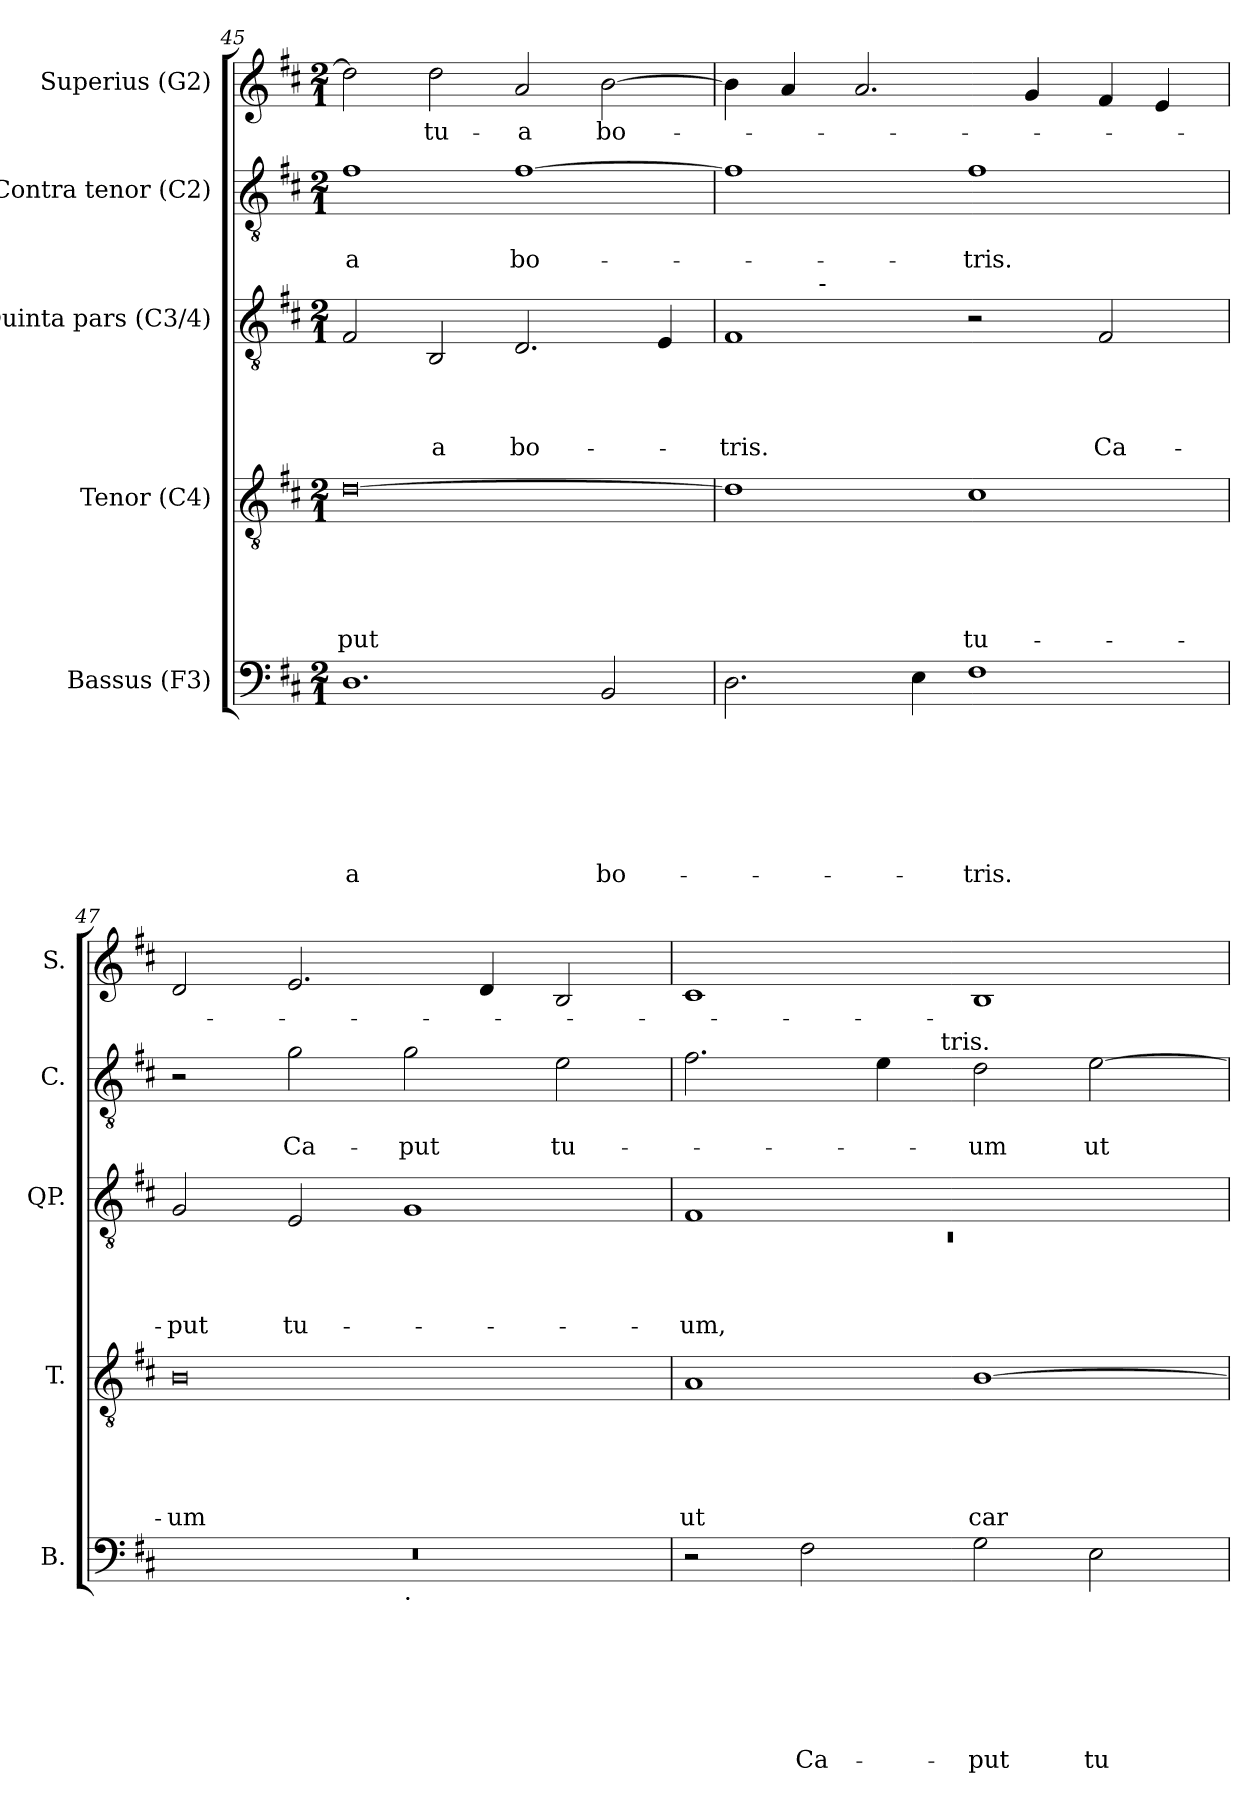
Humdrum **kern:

**kern	**text	**text	**text	**text	**text	**text	**text	**kern	**text	**text	**text	**text	**text	**kern	**text	**text	**text	**text	**kern	**text	**text	**kern	**text
*part5	*part5	*part5	*part5	*part5	*part5	*part5	*part5	*part4	*part4	*part4	*part4	*part4	*part4	*part3	*part3	*part3	*part3	*part3	*part2	*part2	*part2	*part1	*part1
*staff5	*staff5	*staff5	*staff5	*staff5	*staff5	*staff5	*staff5	*staff4	*staff4	*staff4	*staff4	*staff4	*staff4	*staff3	*staff3	*staff3	*staff3	*staff3	*staff2	*staff2	*staff2	*staff1	*staff1
*I"Bassus (F3)	*	*	*	*	*	*	*	*I"Tenor (C4)	*	*	*	*	*	*I"Quinta pars (C3/4)	*	*	*	*	*I"Contra tenor (C2)	*	*	*I"Superius (G2)	*
*I'B.	*	*	*	*	*	*	*	*I'T.	*	*	*	*	*	*I'QP.	*	*	*	*	*I'C.	*	*	*I'S.	*
*clefF4	*	*	*	*	*	*	*	*clefGv2	*	*	*	*	*	*clefGv2	*	*	*	*	*clefGv2	*	*	*clefG2	*
*k[f#c#]	*	*	*	*	*	*	*	*k[f#c#]	*	*	*	*	*	*k[f#c#]	*	*	*	*	*k[f#c#]	*	*	*k[f#c#]	*
*D:	*	*	*	*	*	*	*	*D:	*	*	*	*	*	*D:	*	*	*	*	*D:	*	*	*D:	*
*M2/1	*	*	*	*	*	*	*	*M2/1	*	*	*	*	*	*M2/1	*	*	*	*	*M2/1	*	*	*M2/1	*
=45	=45	=45	=45	=45	=45	=45	=45	=45	=45	=45	=45	=45	=45	=45	=45	=45	=45	=45	=45	=45	=45	=45	=45
!	!	!	!	!	!	!	!LO:LY:b:rj	!	!	!	!	!	!LO:LY:b	!	!	!	!	!	!	!	!LO:LY:b:rj	!	!
1.D	.	.	.	.	.	.	-a	[<0d	.	.	.	.	-put	2F#/	.	.	.	.	1f#	.	-a	2dd\]	.
!	!	!	!	!	!	!	!	!	!	!	!	!	!	!	!	!	!	!LO:LY:b	!	!	!	!	!LO:LY:b
.	.	.	.	.	.	.	.	.	.	.	.	.	.	2BB/	.	.	.	-a	.	.	.	2dd\	tu-
!	!	!	!	!	!	!	!	!	!	!	!	!	!	!	!	!	!	!LO:LY:b	!	!	!LO:LY:b	!	!LO:LY:b
.	.	.	.	.	.	.	.	.	.	.	.	.	.	2.D/	.	.	.	bo-	[<1f#	.	bo-	2a/	-a
!	!	!	!	!	!	!	!LO:LY:b	!	!	!	!	!	!	!	!	!	!	!	!	!	!	!	!LO:LY:b
2BB/	.	.	.	.	.	.	bo-	.	.	.	.	.	.	.	.	.	.	.	.	.	.	[<2b\	bo-
.	.	.	.	.	.	.	.	.	.	.	.	.	.	4E/	.	.	.	.	.	.	.	.	.
!!LO:LB:g=z
=46	=46	=46	=46	=46	=46	=46	=46	=46	=46	=46	=46	=46	=46	=46	=46	=46	=46	=46	=46	=46	=46	=46	=46
!	!	!	!	!	!	!	!	!	!	!	!	!	!	!	!	!	!	!LO:LY:b	!	!	!	!	!
*	*	*	*	*	*	*	*	*	*	*	*	*	*	*^	*	*	*	*	*	*	*	*	*
2.D\	.	.	.	.	.	.	.	1d]	.	.	.	.	.	1F#	4.ryy	.	.	.	-tris.	1f#]	.	.	4b\]	.
.	.	.	.	.	.	.	.	.	.	.	.	.	.	.	.	.	.	.	.	.	.	.	4a/	.
!	!	!	!	!	!	!	!	!	!	!	!	!	!	!	!LO:TX:a:t=-	!	!	!	!	!	!	!	!	!
.	.	.	.	.	.	.	.	.	.	.	.	.	.	.	1ryy	.	.	.	.	.	.	.	.	.
.	.	.	.	.	.	.	.	.	.	.	.	.	.	.	.	.	.	.	.	.	.	.	2.a/	.
4E\	.	.	.	.	.	.	.	.	.	.	.	.	.	.	.	.	.	.	.	.	.	.	.	.
!	!	!	!	!	!	!	!LO:LY:b	!	!	!	!	!	!LO:LY:b	!	!	!	!	!	!	!	!	!LO:LY:b	!	!
1F#	.	.	.	.	.	.	-tris.	1c#	.	.	.	.	tu-	2r	.	.	.	.	.	1f#	.	-tris.	.	.
.	.	.	.	.	.	.	.	.	.	.	.	.	.	.	.	.	.	.	.	.	.	.	4g/	.
.	.	.	.	.	.	.	.	.	.	.	.	.	.	.	2ryy	.	.	.	.	.	.	.	.	.
!	!	!	!	!	!	!	!	!	!	!	!	!	!	!	!	!	!	!	!LO:LY:b	!	!	!	!	!
.	.	.	.	.	.	.	.	.	.	.	.	.	.	2F#/	.	.	.	.	Ca-	.	.	.	4f#/	.
.	.	.	.	.	.	.	.	.	.	.	.	.	.	.	.	.	.	.	.	.	.	.	4e/	.
.	.	.	.	.	.	.	.	.	.	.	.	.	.	.	8ryy	.	.	.	.	.	.	.	.	.
=47	=47	=47	=47	=47	=47	=47	=47	=47	=47	=47	=47	=47	=47	=47	=47	=47	=47	=47	=47	=47	=47	=47	=47	=47
!	!	!	!	!	!	!	!	!	!	!	!	!	!LO:LY:b	!	!	!	!	!	!LO:LY:b	!	!	!	!	!
*^	*	*	*	*	*	*	*	*	*	*	*	*	*	*v	*v	*	*	*	*	*	*	*	*	*
0r	1ryy	.	.	.	.	.	.	.	0B	.	.	.	.	-um	2G/	.	.	.	-put	2r	.	.	2d/	.
!	!	!	!	!	!	!	!	!	!	!	!	!	!	!	!	!	!	!	!LO:LY:b	!	!	!LO:LY:b	!	!
.	.	.	.	.	.	.	.	.	.	.	.	.	.	.	2E/	.	.	.	tu-	2g\	.	Ca-	2.e/	.
!	!LO:TX:b:t=.	!	!	!	!	!	!	!	!	!	!	!	!	!	!	!	!	!	!	!	!	!	!	!
!	!	!	!	!	!	!	!	!	!	!	!	!	!	!	!	!	!	!	!	!	!	!LO:LY:b	!	!
.	1ryy	.	.	.	.	.	.	.	.	.	.	.	.	.	1G	.	.	.	.	2g\	.	-put	.	.
.	.	.	.	.	.	.	.	.	.	.	.	.	.	.	.	.	.	.	.	.	.	.	4d/	.
!	!	!	!	!	!	!	!	!	!	!	!	!	!	!	!	!	!	!	!	!	!	!LO:LY:b	!	!
.	.	.	.	.	.	.	.	.	.	.	.	.	.	.	.	.	.	.	.	2e\	.	tu-	2B/	.
=48	=48	=48	=48	=48	=48	=48	=48	=48	=48	=48	=48	=48	=48	=48	=48	=48	=48	=48	=48	=48	=48	=48	=48	=48
*	*	*	*	*	*	*	*	*	*	*	*	*	*	*	*^	*	*	*	*	*	*	*	*	*
!	!	!	!	!	!	!	!	!	!	!	!	!	!	!LO:LY:b	!	!LO:N:vis=1	!	!	!	!LO:LY:b	!	!	!	!	!
*v	*v	*	*	*	*	*	*	*	*	*	*	*	*	*	*	*	*	*	*	*	*^	*	*	*	*
2r	.	.	.	.	.	.	.	1A	.	.	.	.	ut	1F#	0rC	.	.	.	-um,	2.f#\	2...ryy	.	.	1c#	.
!	!	!	!	!	!	!	!LO:LY:b	!	!	!	!	!	!	!	!	!	!	!	!	!	!	!	!	!	!
2F#\	.	.	.	.	.	.	Ca-	.	.	.	.	.	.	.	.	.	.	.	.	.	.	.	.	.	.
.	.	.	.	.	.	.	.	.	.	.	.	.	.	.	.	.	.	.	.	4e\	.	.	.	.	.
!	!	!	!	!	!	!	!	!	!	!	!	!	!	!	!	!	!	!	!	!	!LO:TX:a:t=tris.	!	!	!	!
.	.	.	.	.	.	.	.	.	.	.	.	.	.	.	.	.	.	.	.	.	1ryy	.	.	.	.
!	!	!	!	!	!	!	!LO:LY:b	!	!	!	!	!	!LO:LY:b	!	!	!	!	!	!	!	!	!	!LO:LY:b	!	!
2G\	.	.	.	.	.	.	-put	[>1B	.	.	.	.	car-	1ryy	.	.	.	.	.	2d\	.	.	-um	1B	.
!	!	!	!	!	!	!	!LO:LY:b	!	!	!	!	!	!	!	!	!	!	!	!	!	!	!	!LO:LY:b	!	!
2E\	.	.	.	.	.	.	tu-	.	.	.	.	.	.	.	.	.	.	.	.	[>2e\	.	.	ut	.	.
.	.	.	.	.	.	.	.	.	.	.	.	.	.	.	.	.	.	.	.	.	16ryy	.	.	.	.
*	*	*	*	*	*	*	*	*	*	*	*	*	*	*v	*v	*	*	*	*	*	*	*	*	*	*
*	*	*	*	*	*	*	*	*	*	*	*	*	*	*	*	*	*	*	*v	*v	*	*	*	*
=	=	=	=	=	=	=	=	=	=	=	=	=	=	=	=	=	=	=	=	=	=	=	=
*-	*-	*-	*-	*-	*-	*-	*-	*-	*-	*-	*-	*-	*-	*-	*-	*-	*-	*-	*-	*-	*-	*-	*-
